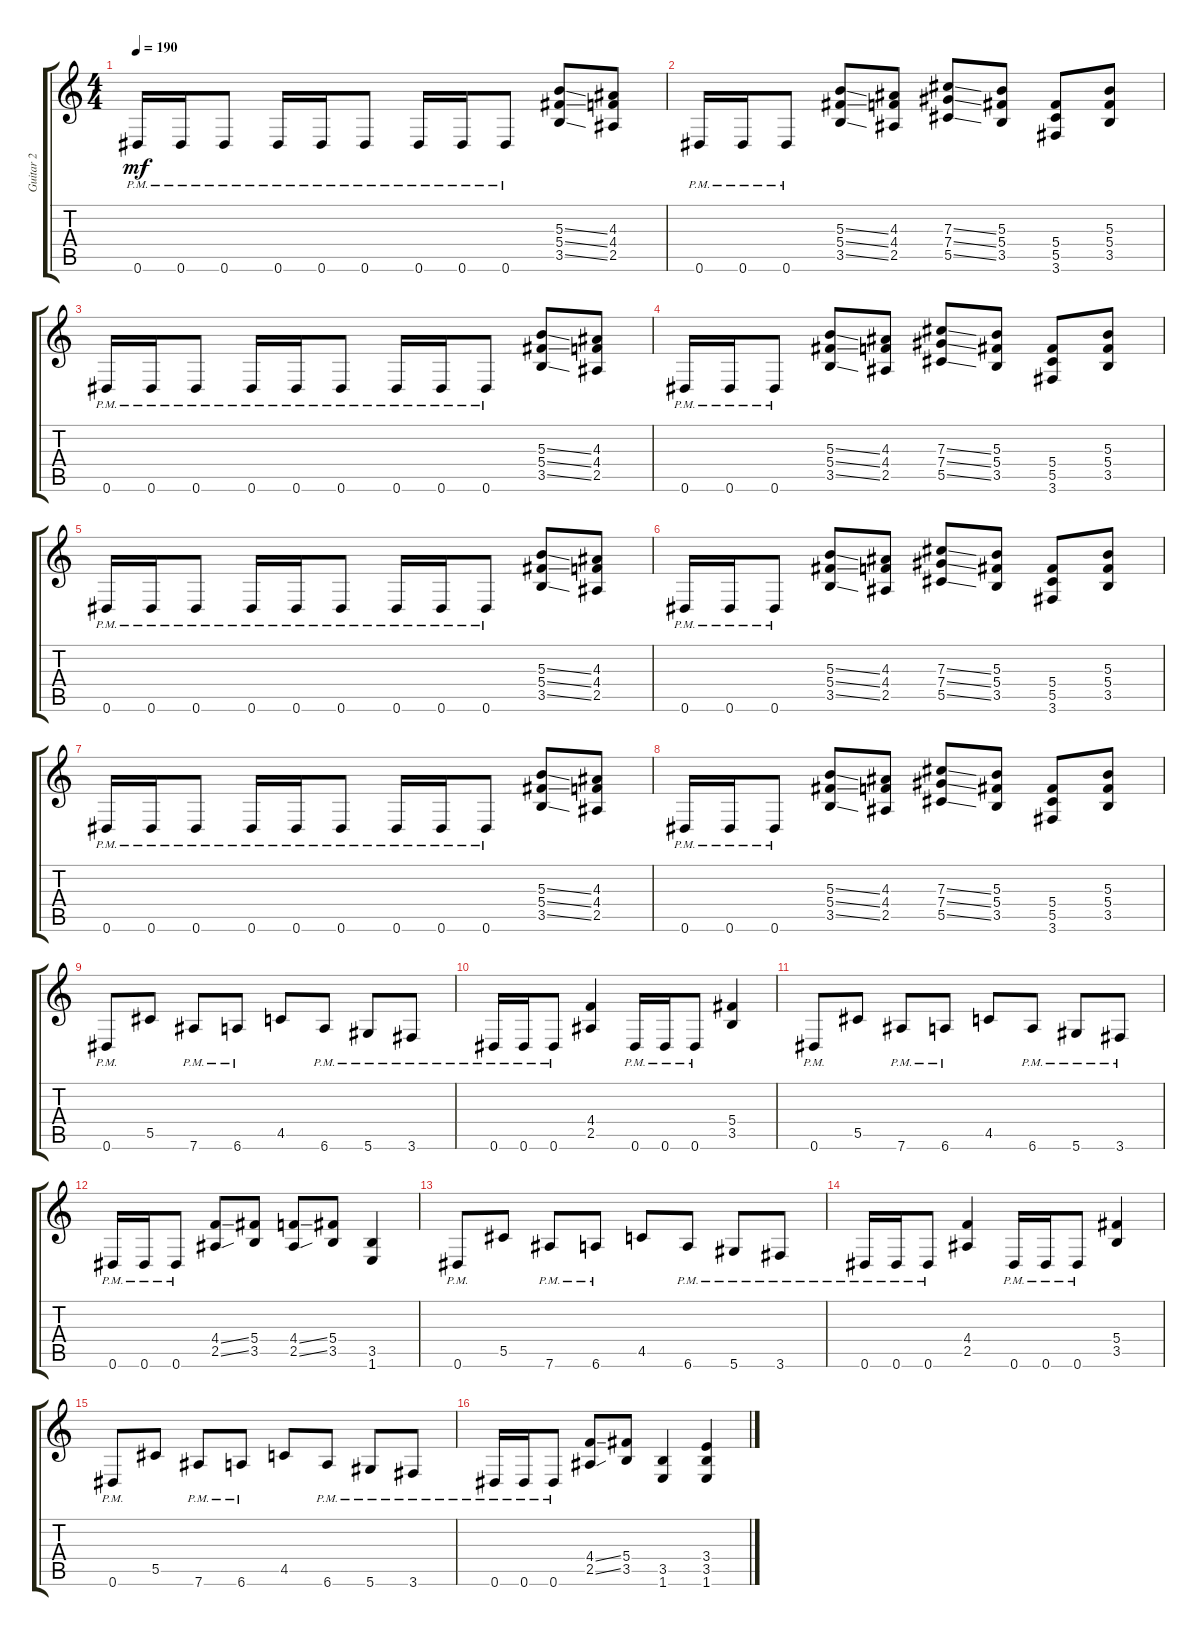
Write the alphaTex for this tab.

\track ("Guitar 2" "Guitar 2") {instrument distortionguitar}
\staff {score tabs}
\tuning (Eb4 Bb3 Gb3 Db3 Ab2 Eb2) {hide}
\ts (4 4)
\tempo 190
\clef g2
\ks c
0.6{pm}.16{dy mf} 0.6{pm}.16 0.6{pm}.8 0.6{pm}.16 0.6{pm}.16 0.6{pm}.8 0.6{pm}.16 0.6{pm}.16 0.6{pm}.8 (5.3{ss} 5.4{ss} 3.5{ss}).8 (4.3 4.4 2.5).8 |
0.6{pm}.16 0.6{pm}.16 0.6{pm}.8 (5.3{ss} 5.4{ss} 3.5{ss}).8 (4.3 4.4 2.5).8 (7.3{ss} 7.4{ss} 5.5{ss}).8 (5.3 5.4 3.5).8 (5.4 5.5 3.6).8 (5.3 5.4 3.5).8 |
0.6{pm}.16 0.6{pm}.16 0.6{pm}.8 0.6{pm}.16 0.6{pm}.16 0.6{pm}.8 0.6{pm}.16 0.6{pm}.16 0.6{pm}.8 (5.3{ss} 5.4{ss} 3.5{ss}).8 (4.3 4.4 2.5).8 |
0.6{pm}.16 0.6{pm}.16 0.6{pm}.8 (5.3{ss} 5.4{ss} 3.5{ss}).8 (4.3 4.4 2.5).8 (7.3{ss} 7.4{ss} 5.5{ss}).8 (5.3 5.4 3.5).8 (5.4 5.5 3.6).8 (5.3 5.4 3.5).8 |
0.6{pm}.16 0.6{pm}.16 0.6{pm}.8 0.6{pm}.16 0.6{pm}.16 0.6{pm}.8 0.6{pm}.16 0.6{pm}.16 0.6{pm}.8 (5.3{ss} 5.4{ss} 3.5{ss}).8 (4.3 4.4 2.5).8 |
0.6{pm}.16 0.6{pm}.16 0.6{pm}.8 (5.3{ss} 5.4{ss} 3.5{ss}).8 (4.3 4.4 2.5).8 (7.3{ss} 7.4{ss} 5.5{ss}).8 (5.3 5.4 3.5).8 (5.4 5.5 3.6).8 (5.3 5.4 3.5).8 |
0.6{pm}.16 0.6{pm}.16 0.6{pm}.8 0.6{pm}.16 0.6{pm}.16 0.6{pm}.8 0.6{pm}.16 0.6{pm}.16 0.6{pm}.8 (5.3{ss} 5.4{ss} 3.5{ss}).8 (4.3 4.4 2.5).8 |
0.6{pm}.16 0.6{pm}.16 0.6{pm}.8 (5.3{ss} 5.4{ss} 3.5{ss}).8 (4.3 4.4 2.5).8 (7.3{ss} 7.4{ss} 5.5{ss}).8 (5.3 5.4 3.5).8 (5.4 5.5 3.6).8 (5.3 5.4 3.5).8 |
0.6{pm}.8 5.5.8 7.6{pm}.8 6.6{pm}.8 4.5.8 6.6{pm}.8 5.6{pm}.8 3.6{pm}.8 |
0.6{pm}.16 0.6{pm}.16 0.6{pm}.8 (4.4 2.5).4 0.6{pm}.16 0.6{pm}.16 0.6{pm}.8 (5.4 3.5).4 |
0.6{pm}.8 5.5.8 7.6{pm}.8 6.6{pm}.8 4.5.8 6.6{pm}.8 5.6{pm}.8 3.6{pm}.8 |
0.6{pm}.16 0.6{pm}.16 0.6{pm}.8 (4.4{ss} 2.5{ss}).8 (5.4 3.5).8 (4.4{ss} 2.5{ss}).8 (5.4 3.5).8 (3.5 1.6).4 |
0.6{pm}.8 5.5.8 7.6{pm}.8 6.6{pm}.8 4.5.8 6.6{pm}.8 5.6{pm}.8 3.6{pm}.8 |
0.6{pm}.16 0.6{pm}.16 0.6{pm}.8 (4.4 2.5).4 0.6{pm}.16 0.6{pm}.16 0.6{pm}.8 (5.4 3.5).4 |
0.6{pm}.8 5.5.8 7.6{pm}.8 6.6{pm}.8 4.5.8 6.6{pm}.8 5.6{pm}.8 3.6{pm}.8 |
0.6{pm}.16 0.6{pm}.16 0.6{pm}.8 (4.4{ss} 2.5{ss}).8 (5.4 3.5).8 (3.5 1.6).4 (3.4 3.5 1.6).4
